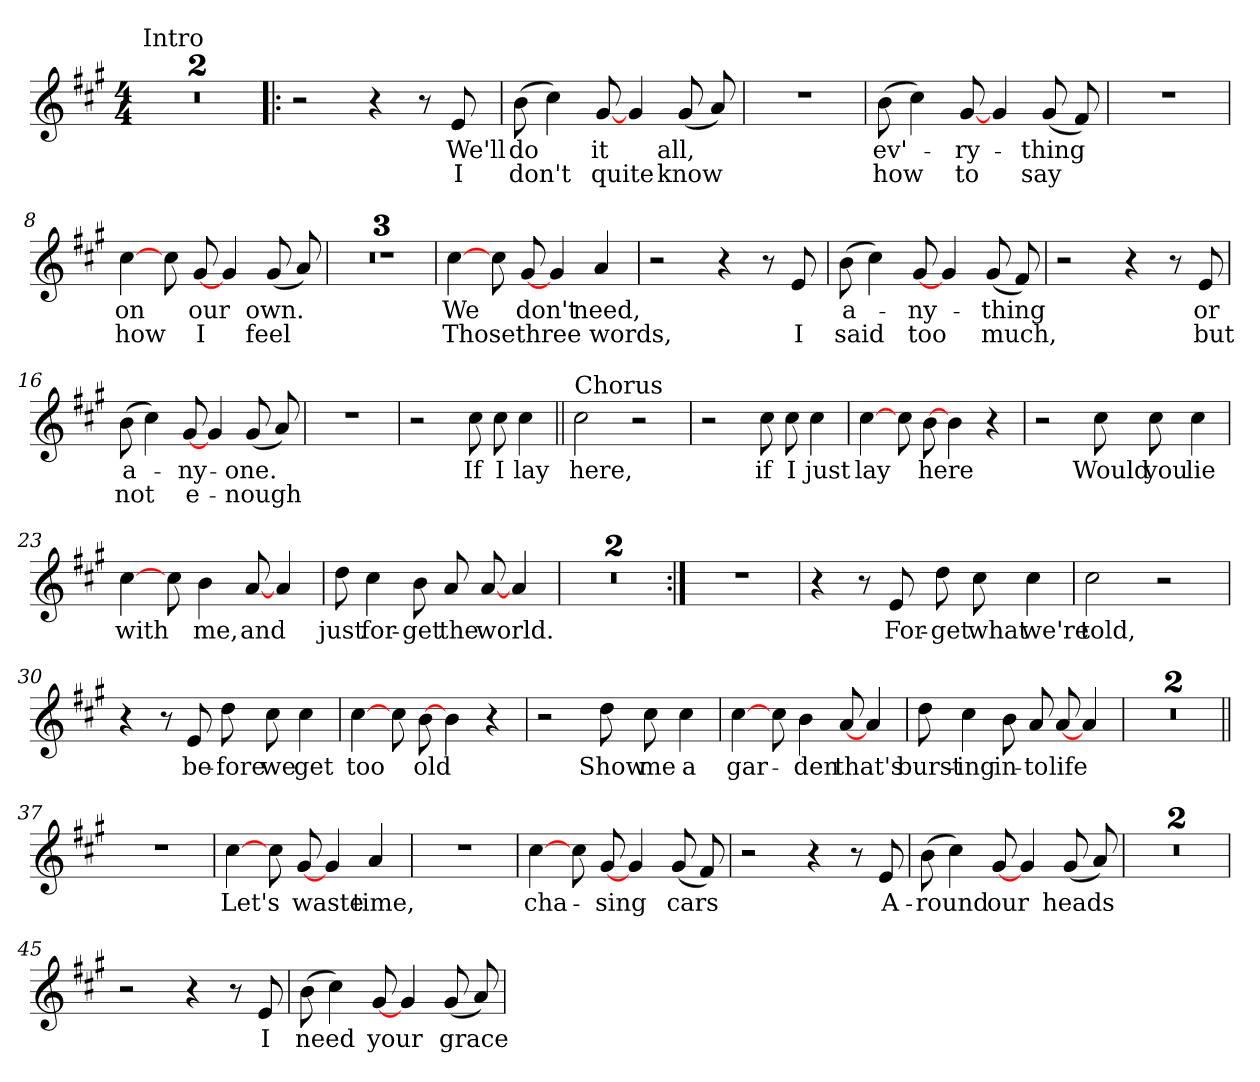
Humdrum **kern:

**kern	**text	**text
*part1	*part1	*part1
*staff1	*staff1	*staff1
*clefG2	*	*
*k[f#c#g#]	*	*
*A:	*	*
*M4/4	*	*
=1	=1	=1
!LO:TX:a:t=Intro	!	!
1r	.	.
=2	=2	=2
1r	.	.
!!LO:LB:g=z
=3!|:	=3!|:	=3!|:
2r	.	.
4r	.	.
8r	.	.
8e	-We'll	-I
=4	=4	=4
(8bL	-do	-don't
4cc#)	.	.
[8g#	-it	-quite
4g#	.	.
(8g#L	-all,	-know
8a)	.	.
=5	=5	=5
1r	.	.
=6	=6	=6
(8bL	-ev'-	-how
4cc#)	.	.
[8g#	-ry-	-to
4g#	.	.
(8g#L	-thing	-say
8f#)	.	.
=7	=7	=7
1r	.	.
=8	=8	=8
[4cc#	-on	-how
8cc#L	.	.
[8g#	-our	-I
4g#	.	.
(8g#L	-own.	-feel
8a)	.	.
=9	=9	=9
1r	.	.
=10	=10	=10
1r	.	.
=11	=11	=11
1r	.	.
=12	=12	=12
[4cc#	-We	-Those
8cc#L	.	.
[8g#	-don't	-three
4g#	.	.
4a	-need,	-words,
=13	=13	=13
2r	.	.
4r	.	.
8r	.	.
8e	.	-I
=14	=14	=14
(8bL	-a-	-said
4cc#)	.	.
[8g#	-ny-	-too
4g#	.	.
(8g#L	-thing	-much,
8f#)	.	.
=15	=15	=15
2r	.	.
4r	.	.
8r	.	.
8e	-or	-but
=16	=16	=16
(8bL	-a-	-not
4cc#)	.	.
[8g#	-ny-	-e-
4g#	.	.
(8g#L	-one.	-nough
8a)	.	.
=17	=17	=17
1r	.	.
=18	=18	=18
2r	.	.
8cc#L	-If	.
8cc#	-I	.
4cc#	-lay	.
=19||	=19||	=19||
!LO:TX:a:t=Chorus	!	!
2cc#	-here,	.
2r	.	.
=20	=20	=20
2r	.	.
8cc#L	-if	.
8cc#	-I	.
4cc#	-just	.
=21	=21	=21
[4cc#	-lay	.
8cc#L	.	.
[8b	-here	.
4b	.	.
4r	.	.
=22	=22	=22
2r	.	.
8cc#L	-Would	.
8cc#	-you	.
4cc#	-lie	.
=23	=23	=23
[4cc#	-with	.
8cc#L	.	.
4b	-me,	.
[8a	-and	.
4a	.	.
=24	=24	=24
8ddL	-just	.
4cc#	-for-	.
8b	-get	.
8aL	-the	.
[8a	-world.	.
4a	.	.
=25	=25	=25
1r	.	.
=26	=26	=26
1r	.	.
=27:|!	=27:|!	=27:|!
1r	.	.
=28	=28	=28
4r	.	.
8r	.	.
8e	-For-	.
8ddL	-get	.
8cc#	-what	.
4cc#	-we're	.
!!LO:LB:g=z
=29	=29	=29
2cc#	-told,	.
2r	.	.
=30	=30	=30
4r	.	.
8r	.	.
8e	-be-	.
8ddL	-fore	.
8cc#	-we	.
4cc#	-get	.
=31	=31	=31
[4cc#	-too	.
8cc#L	.	.
[8b	-old	.
4b	.	.
4r	.	.
=32	=32	=32
2r	.	.
8ddL	-Show	.
8cc#	-me	.
4cc#	-a	.
=33	=33	=33
[4cc#	-gar-	.
8cc#L	.	.
4b	-den	.
[8a	-that's	.
4a	.	.
=34	=34	=34
8ddL	-burst-	.
4cc#	-ing	.
8b	-in-	.
8aL	-to	.
[8a	-life	.
4a	.	.
=35	=35	=35
1r	.	.
=36	=36	=36
1r	.	.
=37||	=37||	=37||
1r	.	.
=38	=38	=38
[4cc#	-Let's	.
8cc#L	.	.
[8g#	-waste	.
4g#	.	.
4a	-time,	.
=39	=39	=39
1r	.	.
=40	=40	=40
[4cc#	-cha-	.
8cc#L	.	.
[8g#	-sing	.
4g#	.	.
(8g#L	-cars	.
8f#)	.	.
=41	=41	=41
2r	.	.
4r	.	.
8r	.	.
8e	-A-	.
=42	=42	=42
(8bL	-round	.
4cc#)	.	.
[8g#	-our	.
4g#	.	.
(8g#L	-heads	.
8a)	.	.
=43	=43	=43
1r	.	.
=44	=44	=44
1r	.	.
=45	=45	=45
2r	.	.
4r	.	.
8r	.	.
8e	-I	.
=46	=46	=46
(8bL	-need	.
4cc#)	.	.
[8g#	-your	.
4g#	.	.
(8g#L	-grace	.
8a)	.	.
=	=	=
*-	*-	*-
